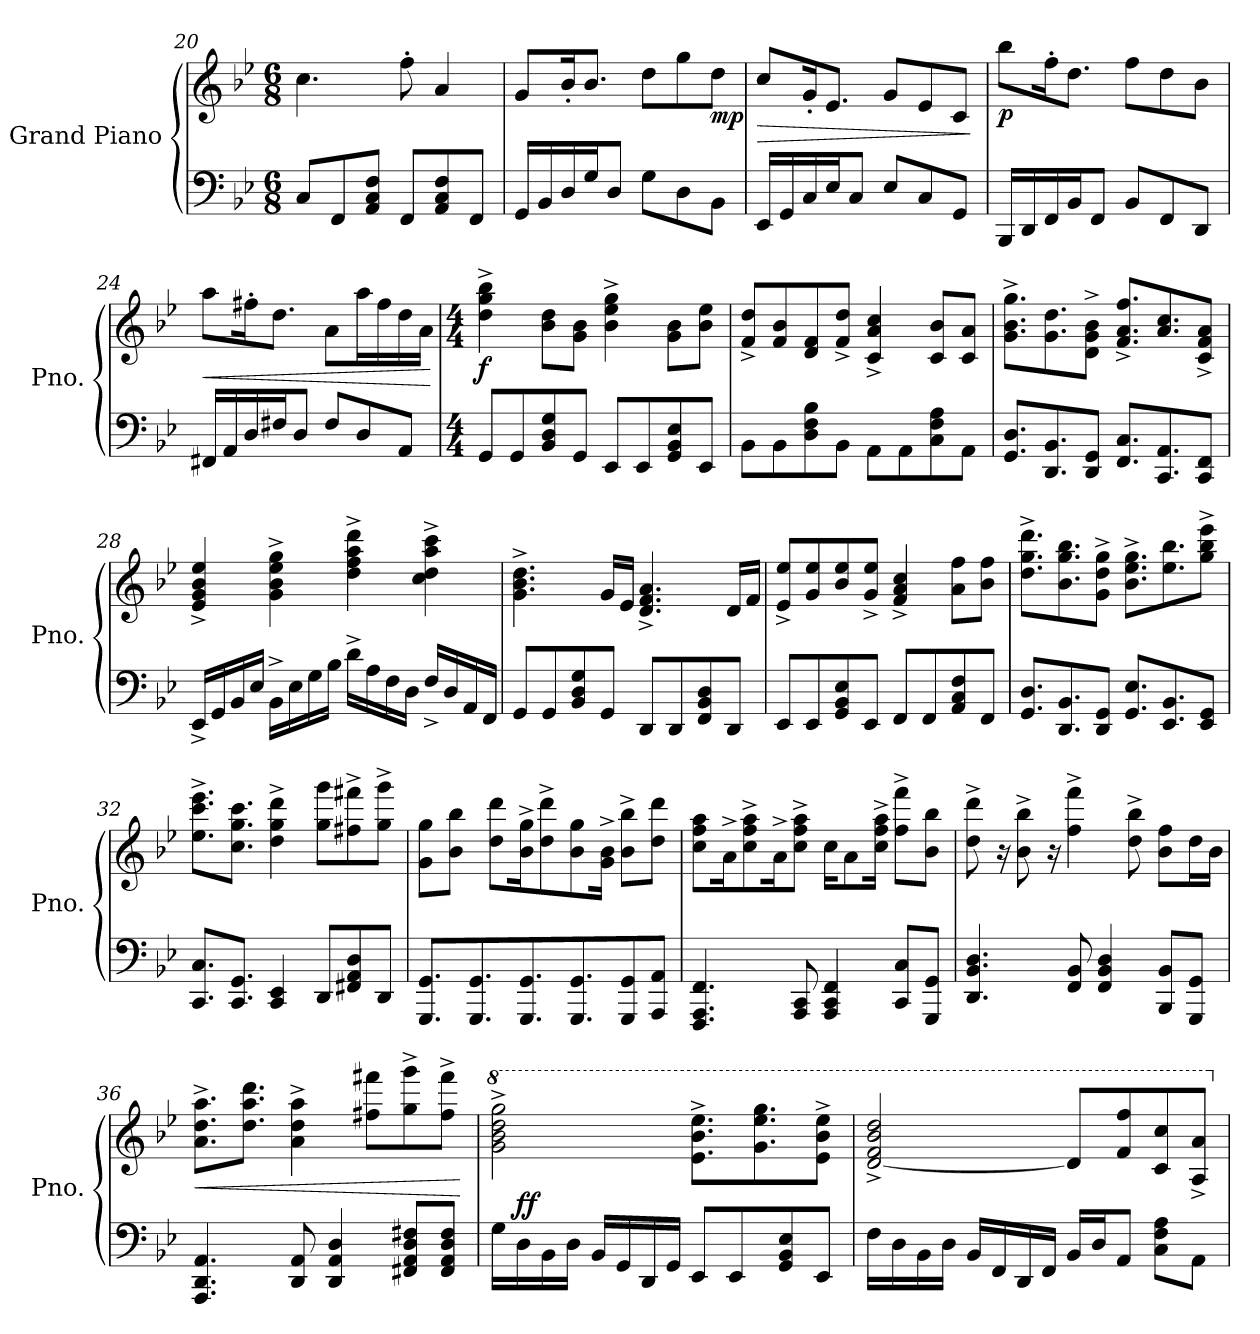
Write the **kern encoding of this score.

**kern	**kern	**dynam
*part1	*part1	*part1
*staff2	*staff1	*staff1/2
*I"Grand Piano	*	*
*I'Pno.	*	*
*clefF4	*clefG2	*
*k[b-e-]	*k[b-e-]	*
*M6/8	*M6/8	*
=20	=20	=20
8C/L	4.cc\	.
8FF/	.	.
8AA/ 8C/ 8F/J	.	.
8FF/L	8ff'\	.
8AA/ 8C/ 8F/	4a/	.
8FF/J	.	.
=21	=21	=21
16GG/LL	8g/L	.
16BB-/	.	.
16D/	16b-'/K	.
16G/J	8.b-/J	.
8D/J	.	.
8G\L	8dd\L	.
8D\	8gg\	.
!	!	!LO:DY:b
8BB-\J	8dd\J	mp
=22	=22	=22
!	!	!LO:HP:b
16EE-/LL	8cc/L	>
16GG/	.	.
16C/	16g'/K	.
16E-/J	8.e-/J	.
8C/J	.	.
8E-/L	8g/L	.
8C/	8e-/	.
8GG/J	8c/J	.
.	.	]
=23	=23	=23
!	!	!LO:DY:b
16BBB-/LL	8bb-\L	p
16DD/	.	.
16FF/	16ff'\K	.
16BB-/J	8.dd\J	.
8FF/J	.	.
8BB-/L	8ff\L	.
8FF/	8dd\	.
8DD/J	8b-\J	.
!!LO:LB:g=z
=24	=24	=24
!	!	!LO:HP:b
16FF#X/LL	8aa\L	<
16AA/	.	.
16D/	16ff#X'\K	.
16F#X/J	8.dd\J	.
8D/J	.	.
8F#/L	8a\L	.
8D/	16aa\L	.
.	16ff#\	.
8AA/J	16dd\	.
.	16a\JJ	.
.	.	[
=25	=25	=25
*M4/4	*M4/4	*
!	!	!LO:DY:b
8GG/L	4dd\^ 4gg\^ 4bb-\^	f
8GG/	.	.
8BB-/ 8D/ 8G/	8b-\ 8dd\L	.
8GG/J	8g\ 8b-\J	.
8EE-/L	4b-\^ 4ee-\^ 4gg\^	.
8EE-/	.	.
8GG/ 8BB-/ 8E-/	8g\ 8b-\L	.
8EE-/J	8b-\ 8ee-\J	.
=26	=26	=26
8BB-\L	8f/^ 8dd/^L	.
8BB-\	8f/ 8b-/	.
8D\ 8F\ 8B-\	8d/ 8f/	.
8BB-\J	8f/^ 8dd/^J	.
8AA\L	4c/^ 4a/^ 4cc/^	.
8AA\	.	.
8C\ 8F\ 8A\	8c/ 8b-/L	.
8AA\J	8c/ 8a/J	.
=27	=27	=27
8.GG/ 8.D/L	8.g\^ 8.b-\^ 8.gg\^L	.
8.DD/ 8.BB-/	8.g\ 8.dd\	.
8DD/ 8GG/J	8d\^ 8g\^ 8b-\^J	.
8.FF/ 8.C/L	8.f/^ 8.a/^ 8.ff/^L	.
8.CC/ 8.AA/	8.a/ 8.cc/	.
8CC/ 8FF/J	8c/^ 8f/^ 8a/^J	.
!!LO:PB:g=z
=28	=28	=28
16EE-^/LL	4e-/^ 4g/^ 4b-/^ 4ee-/^	.
16GG/	.	.
16BB-/	.	.
16E-/JJ	.	.
16BB-^\LL	4g\^ 4b-\^ 4ee-\^ 4gg\^	.
16E-\	.	.
16G\	.	.
16B-\JJ	.	.
16d^\LL	4dd\^ 4ff\^ 4aa\^ 4ddd\^	.
16A\	.	.
16F\	.	.
16D\JJ	.	.
16F^/LL	4cc\^ 4dd\^ 4aa\^ 4ccc\^	.
16D/	.	.
16AA/	.	.
16FF/JJ	.	.
=29	=29	=29
8GG/L	4.g\^ 4.b-\^ 4.dd\^	.
8GG/	.	.
8BB-/ 8D/ 8G/	.	.
8GG/J	16g/LL	.
.	16e-/JJ	.
8DD/L	4.d/^ 4.f/^ 4.a/^	.
8DD/	.	.
8FF/ 8BB-/ 8D/	.	.
8DD/J	16d/LL	.
.	16f/JJ	.
=30	=30	=30
8EE-/L	8e-/^ 8ee-/^L	.
8EE-/	8g/ 8ee-/	.
8GG/ 8BB-/ 8E-/	8b-/ 8ee-/	.
8EE-/J	8g/^ 8ee-/^J	.
8FF/L	4f/^ 4a/^ 4cc/^	.
8FF/	.	.
8AA/ 8C/ 8F/	8a\ 8ff\L	.
8FF/J	8b-\ 8ff\J	.
=31	=31	=31
8.GG/ 8.D/L	8.dd\^ 8.gg\^ 8.ddd\^L	.
8.DD/ 8.BB-/	8.b-\ 8.gg\ 8.bb-\	.
8DD/ 8GG/J	8g\^ 8dd\^ 8gg\^J	.
8.GG/ 8.E-/L	8.b-\^ 8.ee-\^ 8.gg\^L	.
8.EE-/ 8.BB-/	8.ee-\ 8.bb-\	.
8EE-/ 8GG/J	8gg\^ 8bb-\^ 8eee-\^J	.
!!LO:LB:g=z
=32	=32	=32
8.CC/ 8.C/L	8.ee-\^ 8.ccc\^ 8.eee-\^L	.
8.CC/ 8.GG/J	8.cc\ 8.gg\ 8.ccc\J	.
4CC/ 4EE-/	4dd\^ 4gg\^ 4ddd\^	.
8DD/L	8gg\ 8ggg\L	.
8FF#X/ 8AA/ 8D/	8ff#X\^ 8fff#X\^	.
8DD/J	8gg\^ 8ggg\^J	.
=33	=33	=33
8.GGG/ 8.GG/L	8g\ 8gg\L	.
.	8b-\ 8bb-\J	.
8.GGG/ 8.GG/	.	.
.	8dd\ 8ddd\L	.
8.GGG/ 8.GG/	16b-\^ 16gg\^K	.
.	8dd\^ 8ddd\^	.
8.GGG/ 8.GG/	8b-\ 8gg\	.
.	16g\^ 16b-\^Jk	.
8GGG/ 8GG/	8b-\^ 8bb-\^L	.
8AAA/ 8AA/J	8dd\ 8ddd\J	.
=34	=34	=34
4.FFF/ 4.AAA/ 4.FF/	8cc\ 8ff\ 8aa\L	.
.	16a^\K	.
.	8cc\^ 8ff\^ 8aa\^	.
.	16a^\K	.
8AAA/ 8CC/	8cc\^ 8ff\^ 8aa\^J	.
4AAA/ 4CC/ 4FF/	16cc\KL	.
.	8a\	.
.	16cc\^ 16ff\^ 16aa\^Jk	.
8CC/ 8C/L	8ff\^ 8fff\^L	.
8GGG/ 8GG/J	8b-\ 8bb-\J	.
=35	=35	=35
4.DD/ 4.BB-/ 4.D/	8dd\^ 8ddd\^	.
.	16r	.
.	8b-\^ 8bb-\^	.
.	16r	.
8FF/ 8BB-/	4ff\^ 4fff\^	.
4FF/ 4BB-/ 4D/	.	.
.	8dd\^ 8bb-\^	.
8BBB-/ 8BB-/L	8b-\ 8ff\L	.
8GGG/ 8GG/J	16dd\L	.
.	16b-\JJ	.
!!LO:LB:g=z
=36	=36	=36
!	!	!LO:HP:b
4.AAA/ 4.DD/ 4.AA/	8.a\^ 8.dd\^ 8.aa\^L	<
.	8.dd\ 8.aa\ 8.ddd\J	.
8DD/ 8AA/	4a\^ 4dd\^ 4aa\^	.
4DD/ 4AA/ 4D/	.	.
.	8ff#X\ 8fff#X\L	.
8FF#X/ 8AA/ 8D/ 8F#X/L	8gg\^ 8ggg\^	.
8FF#/ 8AA/ 8D/ 8F#/J	8ff#\^ 8fff#\^J	.
.	.	[
=37	=37	=37
*	*8va	*
16G\LL	2gg\^ 2bb-\^ 2ddd\^ 2ggg\^	.
!	!	!LO:DY:a=2
16D\	.	ff
16BB-\	.	.
16D\JJ	.	.
16BB-/LL	.	.
16GG/	.	.
16DD/	.	.
16GG/JJ	.	.
8EE-/L	8.ee-\^ 8.bb-\^ 8.eee-\^L	.
8EE-/	.	.
.	8.gg\ 8.eee-\ 8.ggg\	.
8GG/ 8BB-/ 8E-/	.	.
8EE-/J	8ee-\^ 8bb-\^ 8eee-\^J	.
=38	=38	=38
16F\LL	[2dd/^ 2ff/^ 2bb-/^ 2ddd/^	.
16D\	.	.
16BB-\	.	.
16D\JJ	.	.
16BB-/LL	.	.
16FF/	.	.
16DD/	.	.
16FF/JJ	.	.
16BB-/LL	8dd/L]	.
16D/J	.	.
8AA/J	8ff/ 8fff/	.
8C\ 8F\ 8A\L	8cc/ 8ccc/	.
8AA\J	8a/^ 8aa/^J	.
*	*X8va	*
=	=	=
*-	*-	*-
